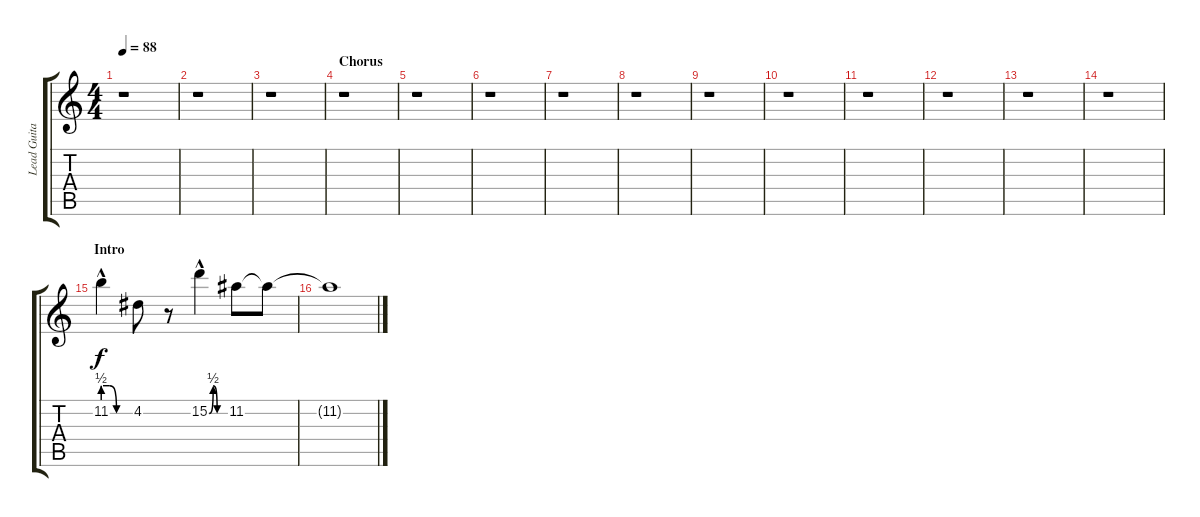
\track ("Lead Guitar" "Lead Guita") {instrument distortionguitar}
\staff {score tabs}
\tuning (E4 B3 G3 D3 A2 E2) {hide}
\ts (4 4)
\section ("" "")
\tempo 88
\clef g2
\ks c
r.1{dy f} |
r.1 |
r.1 |
\section ("" "Chorus")
r.1 |
r.1 |
r.1 |
r.1 |
r.1 |
r.1 |
r.1 |
r.1 |
r.1 |
r.1 |
r.1 |
\section ("" "Intro")
11.2{be (custom 0 2 15 2 30 0 60 0) hac}.4 4.2.8 r.8 15.2{be (custom 0 0 15 2 30 0 60 0) hac}.4 11.2.8 11.2{t}.8 |
11.2{t}.1
